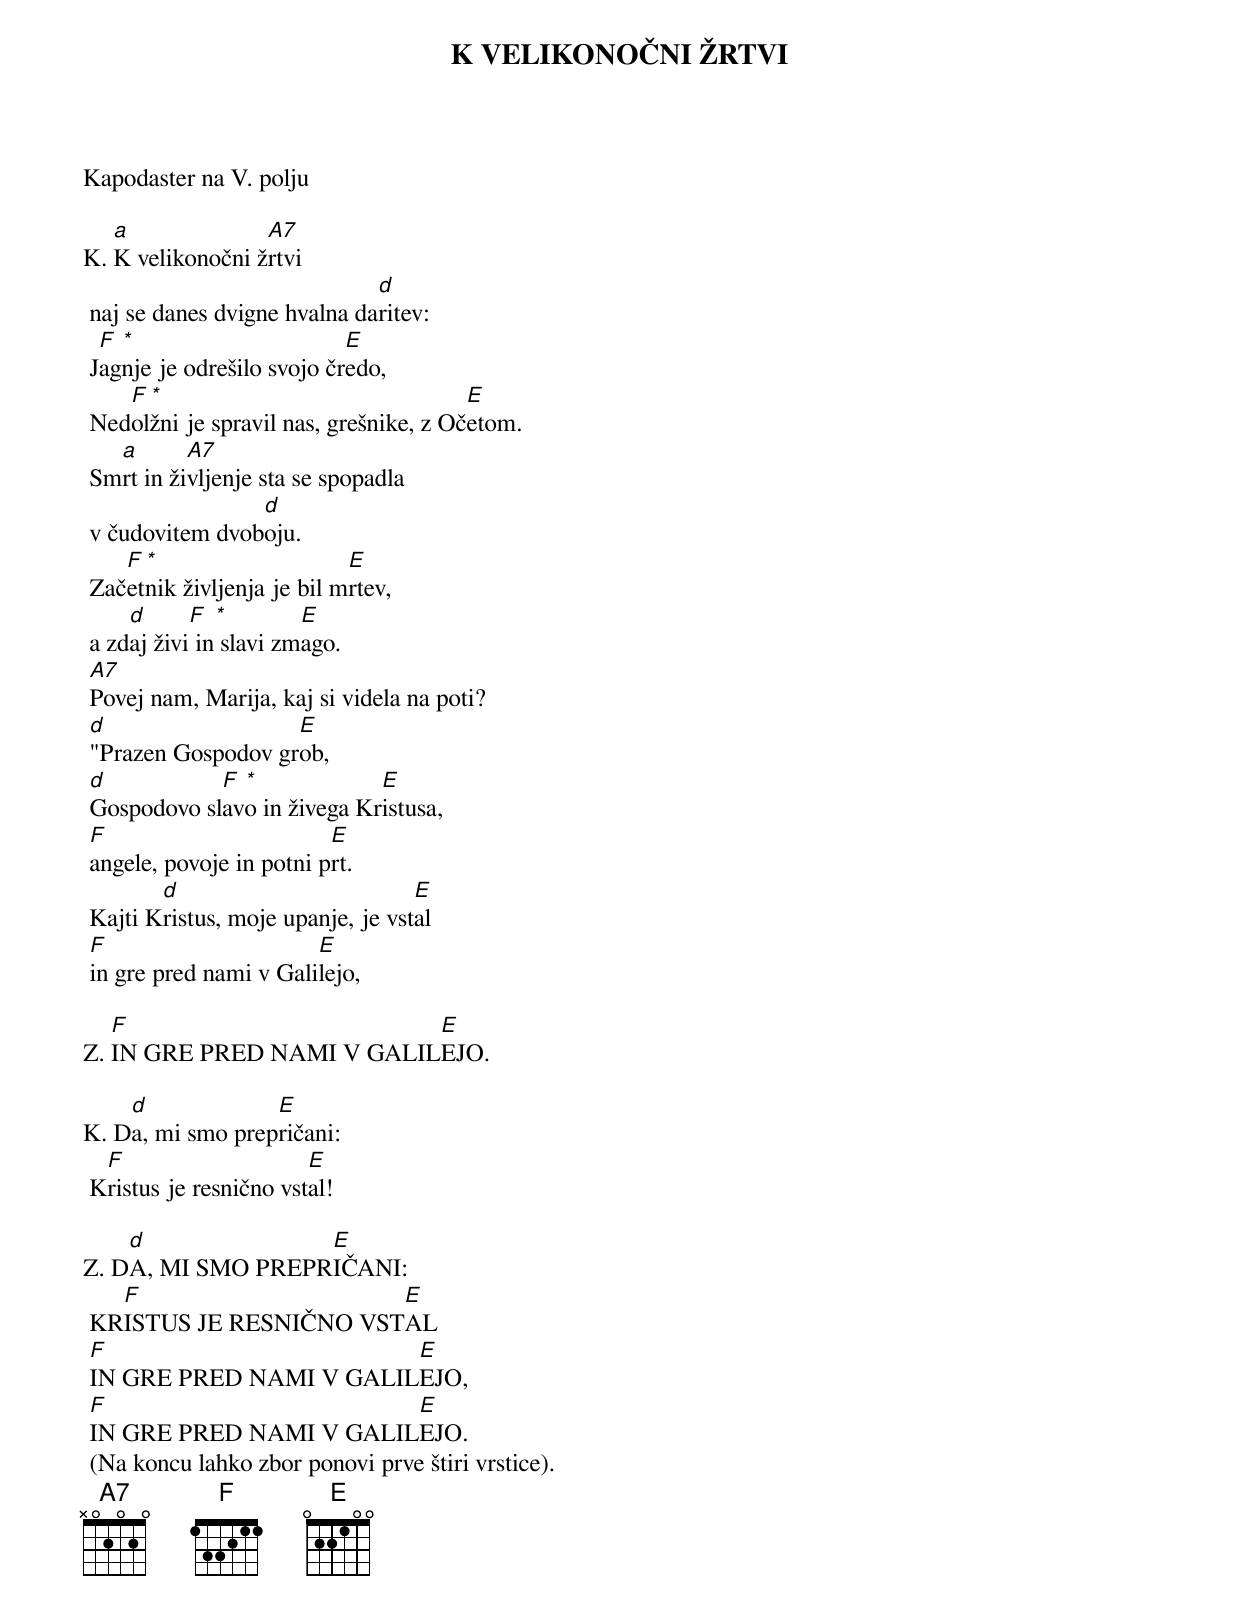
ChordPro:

{title: K VELIKONOČNI ŽRTVI}

Kapodaster na V. polju

K.	[a]K velikonočni ž[A7]rtvi
	naj se danes dvigne hvalna da[d]ritev:
	J[F]ag[*]nje je odrešilo svojo čr[E]edo,
	Ned[F]ol[*]žni je spravil nas, grešnike, z Oč[E]etom.
	Sm[a]rt in ži[A7]vljenje sta se spopadla
	v čudovitem dvob[d]oju.
	Zač[F]et[*]nik življenja je bil m[E]rtev,
	a zd[d]aj živi[F] in[*] slavi zm[E]ago.
	[A7]Povej nam, Marija, kaj si videla na poti?
	[d]"Prazen Gospodov gr[E]ob,
	[d]Gospodovo sl[F]av[*]o in živega Kr[E]istusa,
	[F]angele, povoje in potni p[E]rt.
	Kajti K[d]ristus, moje upanje, je vst[E]al
	[F]in gre pred nami v Gali[E]lejo,

Z.	[F]IN GRE PRED NAMI V GALIL[E]EJO.

K.	D[d]a, mi smo prep[E]ričani:
	K[F]ristus je resnično vst[E]al!

Z.	D[d]A, MI SMO PREPR[E]IČANI:
	KR[F]ISTUS JE RESNIČNO VST[E]AL
	[F]IN GRE PRED NAMI V GALIL[E]EJO,
	[F]IN GRE PRED NAMI V GALIL[E]EJO.
	(Na koncu lahko zbor ponovi prve štiri vrstice).
